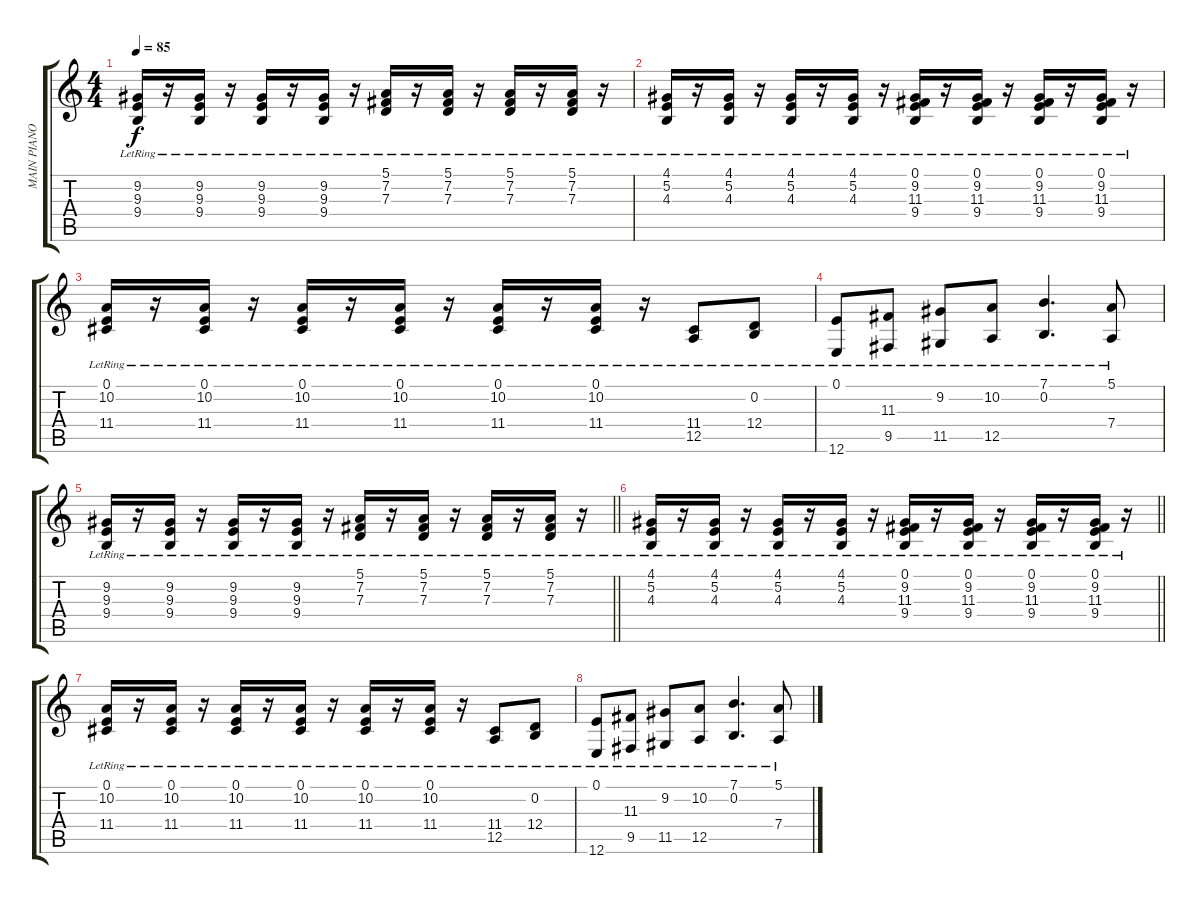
\track ("MAIN PIANO" "MAIN PIANO") {instrument brightacousticpiano}
\staff {score tabs}
\tuning (E4 B3 G3 D3 A2 E2) {hide}
\ts (4 4)
\tempo 85
\clef g2
\ks c
(9.2{lr} 9.3{lr} 9.4{lr}).16{dy f} r.16 (9.2{lr} 9.3{lr} 9.4{lr}).16 r.16 (9.2{lr} 9.3{lr} 9.4{lr}).16 r.16 (9.2{lr} 9.3{lr} 9.4{lr}).16 r.16 (5.1{lr} 7.2{lr} 7.3{lr}).16 r.16 (5.1{lr} 7.2{lr} 7.3{lr}).16 r.16 (5.1{lr} 7.2{lr} 7.3{lr}).16 r.16 (5.1{lr} 7.2{lr} 7.3{lr}).16 r.16 |
(4.1{lr} 5.2{lr} 4.3{lr}).16 r.16 (4.1{lr} 5.2{lr} 4.3{lr}).16 r.16 (4.1{lr} 5.2{lr} 4.3{lr}).16 r.16 (4.1{lr} 5.2{lr} 4.3{lr}).16 r.16 (0.1{lr} 9.2{lr} 11.3{lr} 9.4{lr}).16 r.16 (0.1{lr} 9.2{lr} 11.3{lr} 9.4{lr}).16 r.16 (0.1{lr} 9.2{lr} 11.3{lr} 9.4{lr}).16 r.16 (0.1{lr} 9.2{lr} 11.3{lr} 9.4{lr}).16 r.16 |
(0.1{lr} 10.2{lr} 11.4{lr}).16 r.16 (0.1{lr} 10.2{lr} 11.4{lr}).16 r.16 (0.1{lr} 10.2{lr} 11.4{lr}).16 r.16 (0.1{lr} 10.2{lr} 11.4{lr}).16 r.16 (0.1{lr} 10.2{lr} 11.4{lr}).16 r.16 (0.1{lr} 10.2{lr} 11.4{lr}).16 r.16 (11.4{lr} 12.5{lr}).8 (0.2{lr} 12.4{lr}).8 |
(0.1{lr} 12.6{lr}).8 (11.3{lr} 9.5{lr}).8 (9.2{lr} 11.5{lr}).8 (10.2{lr} 12.5{lr}).8 (7.1{lr} 0.2{lr}).4{d} (5.1{lr} 7.4{lr}).8 |
\barLineRight lightlight
(9.2{lr} 9.3{lr} 9.4{lr}).16 r.16 (9.2{lr} 9.3{lr} 9.4{lr}).16 r.16 (9.2{lr} 9.3{lr} 9.4{lr}).16 r.16 (9.2{lr} 9.3{lr} 9.4{lr}).16 r.16 (5.1{lr} 7.2{lr} 7.3{lr}).16 r.16 (5.1{lr} 7.2{lr} 7.3{lr}).16 r.16 (5.1{lr} 7.2{lr} 7.3{lr}).16 r.16 (5.1{lr} 7.2{lr} 7.3{lr}).16 r.16 |
\barLineRight lightlight
(4.1{lr} 5.2{lr} 4.3{lr}).16 r.16 (4.1{lr} 5.2{lr} 4.3{lr}).16 r.16 (4.1{lr} 5.2{lr} 4.3{lr}).16 r.16 (4.1{lr} 5.2{lr} 4.3{lr}).16 r.16 (0.1{lr} 9.2{lr} 11.3{lr} 9.4{lr}).16 r.16 (0.1{lr} 9.2{lr} 11.3{lr} 9.4{lr}).16 r.16 (0.1{lr} 9.2{lr} 11.3{lr} 9.4{lr}).16 r.16 (0.1{lr} 9.2{lr} 11.3{lr} 9.4{lr}).16 r.16 |
(0.1{lr} 10.2{lr} 11.4{lr}).16 r.16 (0.1{lr} 10.2{lr} 11.4{lr}).16 r.16 (0.1{lr} 10.2{lr} 11.4{lr}).16 r.16 (0.1{lr} 10.2{lr} 11.4{lr}).16 r.16 (0.1{lr} 10.2{lr} 11.4{lr}).16 r.16 (0.1{lr} 10.2{lr} 11.4{lr}).16 r.16 (11.4{lr} 12.5{lr}).8 (0.2{lr} 12.4{lr}).8 |
(0.1{lr} 12.6{lr}).8 (11.3{lr} 9.5{lr}).8 (9.2{lr} 11.5{lr}).8 (10.2{lr} 12.5{lr}).8 (7.1{lr} 0.2{lr}).4{d} (5.1{lr} 7.4{lr}).8
